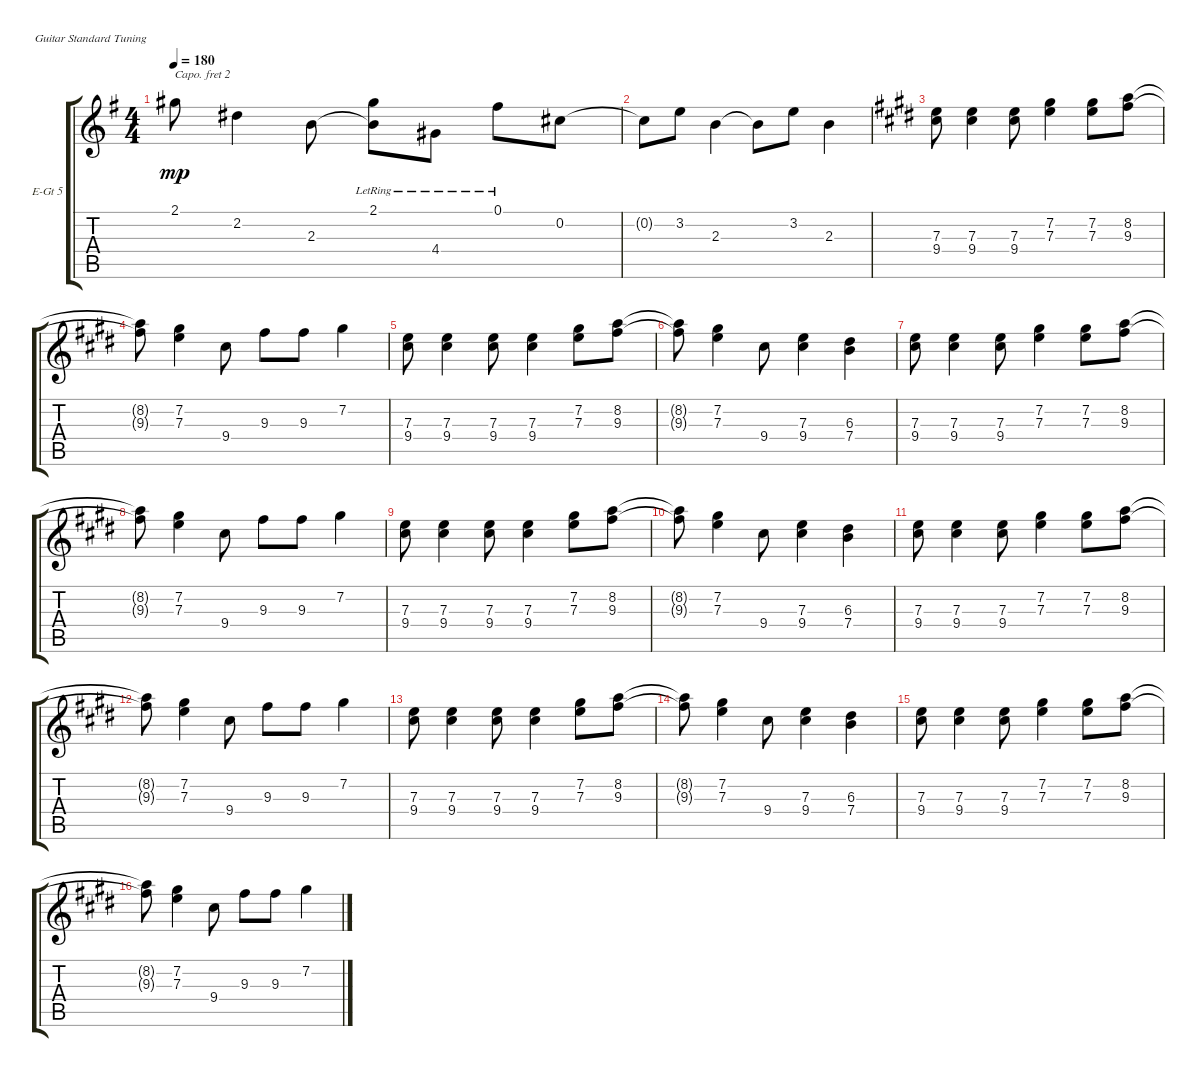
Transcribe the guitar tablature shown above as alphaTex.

\defaultSystemsLayout 4
\bracketExtendMode groupsimilarinstruments
\firstSystemTrackNameOrientation horizontal
\otherSystemsTrackNameOrientation horizontal
\track ("Electric Guitar 5" "E-Gt 5") {instrument electricguitarclean}
\staff {score tabs}
\capo 2
\tuning (E4 B3 G3 D3 A2 E2)
\ts (4 4)
\tempo 180
\clef g2
\ks g
2.1.8{dy mp} 2.2.4 2.3.8 (2.3{t} 2.1{lr}).8 4.4{lr}.8 0.1{lr}.8 0.2.8 |
0.2{t}.8 3.2.8 2.3.4 2.3{t}.8 3.2.8 2.3.4 |
\ks c#minor
(9.4 7.3).8 (7.3 9.4).4 (9.4 7.3).8 (7.2 7.3).4 (7.3 7.2).8 (8.2 9.3).8 |
(9.3{t} 8.2{t}).8 (7.2 7.3).4 9.4.8 9.3.8 9.3.8 7.2.4 |
(9.4 7.3).8 (7.3 9.4).4 (9.4 7.3).8 (7.3 9.4).4 (7.3 7.2).8 (8.2 9.3).8 |
(9.3{t} 8.2{t}).8 (7.2 7.3).4 9.4.8 (9.4 7.3).4 (6.3 7.4).4 |
(9.4 7.3).8 (7.3 9.4).4 (9.4 7.3).8 (7.3 7.2).4 (7.2 7.3).8 (9.3 8.2).8 |
(9.3{t} 8.2{t}).8 (7.2 7.3).4 9.4.8 9.3.8 9.3.8 7.2.4 |
(7.3 9.4).8 (9.4 7.3).4 (7.3 9.4).8 (9.4 7.3).4 (7.2 7.3).8 (9.3 8.2).8 |
(8.2{t} 9.3{t}).8 (7.3 7.2).4 9.4.8 (9.4 7.3).4 (6.3 7.4).4 |
(9.4 7.3).8 (7.3 9.4).4 (9.4 7.3).8 (7.3 7.2).4 (7.2 7.3).8 (9.3 8.2).8 |
(8.2{t} 9.3{t}).8 (7.3 7.2).4 9.4.8 9.3.8 9.3.8 7.2.4 |
(7.3 9.4).8 (9.4 7.3).4 (7.3 9.4).8 (9.4 7.3).4 (7.3 7.2).8 (8.2 9.3).8 |
(9.3{t} 8.2{t}).8 (7.2 7.3).4 9.4.8 (9.4 7.3).4 (6.3 7.4).4 |
(9.4 7.3).8 (7.3 9.4).4 (9.4 7.3).8 (7.3 7.2).4 (7.2 7.3).8 (9.3 8.2).8 |
(8.2{t} 9.3{t}).8 (7.3 7.2).4 9.4.8 9.3.8 9.3.8 7.2.4
